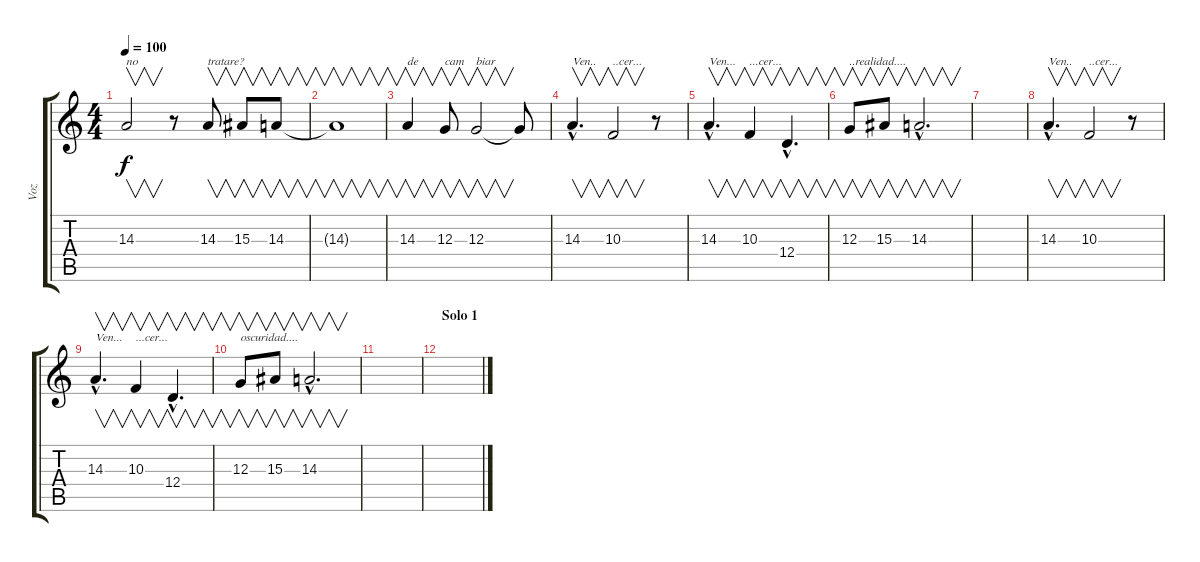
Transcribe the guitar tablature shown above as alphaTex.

\track ("Voz" "Voz") {instrument lead8bassandlead}
\staff {score tabs}
\tuning (E4 B3 G3 D3 A2 E2) {hide}
\ts (4 4)
\tempo 100
\clef g2
\ks c
14.3.2{v txt "no" dy f} r.8 14.3.8{v txt "tratare?"} 15.3.8{v} 14.3.8{v} |
14.3{t}.1{v} |
14.3.4{v txt "de"} 12.3.8{v txt "cam"} 12.3.2{v txt "biar"} 12.3{t}.8 |
14.3{hac}.4{v d txt "Ven.."} 10.3.2{v txt "..cer..."} r.8 |
14.3{hac}.4{v d txt "Ven..."} 10.3.4{v txt "...cer..."} 12.4{hac}.4{v d} |
12.3.8{v txt "..realidad...."} 15.3.8{v} 14.3{hac}.2{v d} |
|
14.3{hac}.4{v d txt "Ven.."} 10.3.2{v txt "..cer..."} r.8 |
14.3{hac}.4{v d txt "Ven..."} 10.3.4{v txt "...cer..."} 12.4{hac}.4{v d} |
12.3.8{v txt "oscuridad...."} 15.3.8{v} 14.3{hac}.2{v d} |
|
\section ("" "Solo 1")
